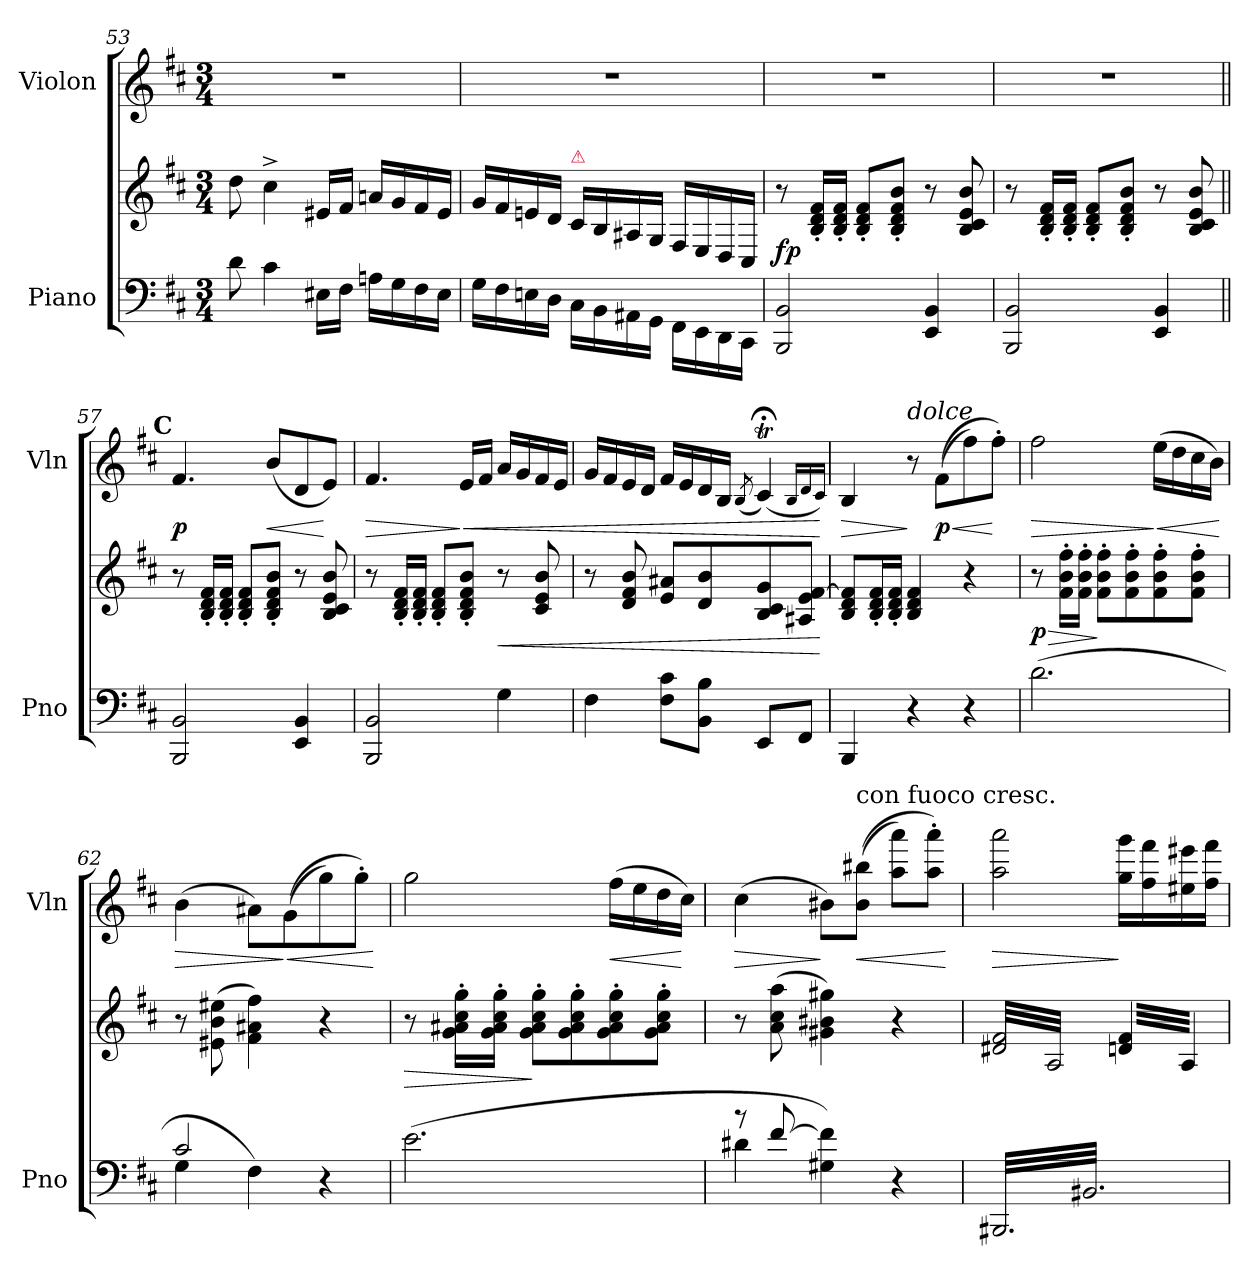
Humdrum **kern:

**kern	**kern	**dynam	**kern	**dynam
*part2	*part2	*part2	*part1	*part1
*staff3	*staff2	*staff2/3	*staff1	*staff1
*I"Piano	*	*	*I"Violon	*
*I'Pno	*	*	*I'Vln	*
*clefF4	*clefG2	*	*clefG2	*
*k[f#c#]	*k[f#c#]	*	*k[f#c#]	*
*D:	*D:	*	*D:	*
*M3/4	*M3/4	*	*M3/4	*
=53	=53	=53	=53	=53
8d\	8dd\	.	2.r	.
4c#\	4cc#^\	.	.	.
16E#X\LL	16e#X/LL	.	.	.
16F#\JJ	16f#/JJ	.	.	.
16An\LL	16an/LL	.	.	.
16G\	16g/	.	.	.
16F#\	16f#/	.	.	.
16E#\JJ	16e#/JJ	.	.	.
=54	=54	=54	=54	=54
16G\LL	16g/LL	.	2.r	.
16F#\	16f#/	.	.	.
16En\	16en/	.	.	.
16D\JJ	16d/JJ	.	.	.
!	!LO:TX:a:color=crimson:t=⚠	!	!	!
16C#\LL	16c#\LL	.	.	.
16BB\	16B/	.	.	.
16AA#X\	16A#X/	.	.	.
16GG\JJ	16G/JJ	.	.	.
16FF#\LL	16F#/LL	.	.	.
16EE\	16E/	.	.	.
16DD\	16D/	.	.	.
16CC#\JJ	16C#/JJ	.	.	.
=55	=55	=55	=55	=55
2BBB/ 2BB/	8r	fp	2.r	.
.	16B'>/ 16d'>/ 16f#'>/LL	.	.	.
.	16B'>/ 16d'>/ 16f#'>/JJ	.	.	.
.	8B'>/ 8d'>/ 8f#'>/L	.	.	.
.	8B'>/ 8d'>/ 8f#'>/ 8b'>/J	.	.	.
4EE/ 4BB/	8r	.	.	.
.	8B/ 8c#/ 8e/ 8b/	.	.	.
=56	=56	=56	=56	=56
2BBB/ 2BB/	8r	.	2.r	.
.	16B'>/ 16d'>/ 16f#'>/LL	.	.	.
.	16B'>/ 16d'>/ 16f#'>/JJ	.	.	.
.	8B'>/ 8d'>/ 8f#'>/L	.	.	.
.	8B'>/ 8d'>/ 8f#'>/ 8b'>/J	.	.	.
4EE/ 4BB/	8r	.	.	.
.	8B/ 8c#/ 8e/ 8b/	.	.	.
=57||	=57||	=57||	=57||	=57||
!	!	!	!LO:TX:a:B:rj:t=C	!
2BBB/ 2BB/	8r	.	4.f#/	p
.	16B'>/ 16d'>/ 16f#'>/LL	.	.	.
.	16B'>/ 16d'>/ 16f#'>/JJ	.	.	.
.	8B'>/ 8d'>/ 8f#'>/L	.	.	.
!	!	!	!	!LO:HP:b
.	8B'>/ 8d'>/ 8f#'>/ 8b'>/J	.	(8b/L	<
4EE/ 4BB/	8r	.	8d/	.
.	8B/ 8c#/ 8e/ 8b/	.	8e/J)	[
=58	=58	=58	=58	=58
!	!	!	!	!LO:HP:b
2BBB/ 2BB/	8r	.	4.f#/	>
.	16B'>/ 16d'>/ 16f#'>/LL	.	.	.
.	16B'>/ 16d'>/ 16f#'>/JJ	.	.	.
.	8B'>/ 8d'>/ 8f#'>/L	.	.	.
!	!	!	!	!LO:HP:n=1:b
.	8B'>/ 8d'>/ 8f#'>/ 8b'>/J	.	16e/LL	] <
.	.	.	16f#/JJ	.
4G\	8r	<	16a/LL	.
.	.	.	16g/	.
.	8c#/ 8e/ 8b/	.	16f#/	.
.	.	.	16e/JJ	.
=59	=59	=59	=59	=59
4F#\	8r	.	16g/LL	.
.	.	.	16f#/	.
.	8d/ 8f#/ 8b/	.	16e/	.
.	.	.	16d/JJ	.
8F#\ 8c#\L	8e/ 8a#X/L	.	16f#/LL	.
.	.	.	16e/	.
8BB\ 8B\J	8d/ 8b/	.	16d/	.
.	.	.	16B/JJ	.
.	.	.	(8qB/	.
8EE/L	8B/ 8c#/ 8g/	.	(4c#t;</)	.
8FF#/J	8A#X/ 8e/ [8f#/J	.	.	.
.	.	.	16qqB/LL	.
.	.	.	16qqd/	.
.	.	.	16qqc#/JJ)	.
.	.	[	.	[
=60	=60	=60	=60	=60
!	!	!	!	!LO:HP:b
4BBB/	8B/ 8d/ 8f#]/L	.	4B/	>
.	16B'>/ 16d'>/ 16f#'>/L	.	.	.
.	16B'>/ 16d'>/ 16f#'>/JJ	.	.	.
!	!	!	!LO:TX:a:i:t=dolce	!
4r	4B/ 4d/ 4f#/	.	8r	]
!	!	!	!	!LO:HP:b
.	.	.	((8f#\L	< p
4r	4r	.	8ff#\)	.
.	.	.	8ff#'\J)	[
=61	=61	=61	=61	=61
!	!	!	!	!LO:HP:b
(<2.d\	8r	> p	2ff#\	>
.	16f#'\ 16b'\ 16ff#'\LL	.	.	.
.	16f#'\ 16b'\ 16ff#'\JJ	.	.	.
.	8f#'\ 8b'\ 8ff#'\L	]	.	.
.	8f#'\ 8b'\ 8ff#'\	.	.	.
!	!	!	!	!LO:HP:n=1:b
.	8f#'\ 8b'\ 8ff#'\	.	(16ee\LL	] <
.	.	.	16dd\	.
.	8f#'\ 8b'\ 8ff#'\J	.	16cc#\	.
.	.	.	16b\JJ)	.
.	.	.	.	[
=62	=62	=62	=62	=62
*^	*	*	*	*
!	!	!	!	!	!LO:HP:b
2c#/	4G\	8r	.	(4b\	>
.	.	(8e#X\ 8b\ 8ee#X\	.	.	.
.	4F#\)	4f#\ 4a#X\ 4ff#\)	.	8a#X\L)	.
!	!	!	!	!	!LO:HP:n=1:b
.	.	.	.	((8g\	] <
4r	4ryy	4r	.	8gg\)	.
.	.	.	.	8gg'\J)	.
*v	*v	*	*	*	*
.	.	.	.	[
=63	=63	=63	=63	=63
(<2.e\	8r	>	2gg\	.
.	16g'\ 16a#X'\ 16cc#'\ 16gg'\LL	.	.	.
.	16g'\ 16a#'\ 16cc#'\ 16gg'\JJ	.	.	.
.	8g'\ 8a#'\ 8cc#'\ 8gg'\L	]	.	.
.	8g'\ 8a#'\ 8cc#'\ 8gg'\	.	.	.
!	!	!	!	!LO:HP:b
.	8g'\ 8a#'\ 8cc#'\ 8gg'\	.	(16ff#\LL	<
.	.	.	16ee\	.
.	8g'\ 8a#'\ 8cc#'\ 8gg'\J	.	16dd\	.
.	.	.	16cc#\JJ)	[
=64	=64	=64	=64	=64
*^	*	*	*	*
!	!	!	!	!	!LO:HP:b
8r	4d#X\	8r	.	(4cc#\	>
[8f#/	.	(8a\ 8cc#\ 8aa\	.	.	.
4G#X\ 4f#]\)	4ryy	4g#X\ 4b#X\ 4gg#X\)	.	8b#X\L)	]
!	!	!	!	!LO:TX:t=con fuoco cresc.	!
!	!	!	!	!	!LO:HP:b
.	.	.	.	((8b#\ 8bb#X\J	<
4r	4ryy	4r	.	8aa\ 8aaa\L)	.
.	.	.	.	8aa'\ 8aaa'\J)	.
*v	*v	*	*	*	*
.	.	.	.	[
=65	=65	=65	=65	=65
!	!LO:TX:c:t=cresc.	!	!	!
!	!	!	!	!LO:HP:b
*tremolo	*	*	*	*
*	*tremolo	*	*	*
32BBB#X/LLL	32d#X/ 32f#/LLL	.	2aa\ 2aaa\	>
32BB#/	32A/	.	.	.
32BBB#X/	32d#X/ 32f#/	.	.	.
32BB#/	32A/	.	.	.
32BBB#X/	32d#X/ 32f#/	.	.	.
32BB#/	32A/	.	.	.
32BBB#X/	32d#X/ 32f#/	.	.	.
32BB#/	32A/	.	.	.
32BBB#X/	32d#X/ 32f#/	.	.	.
32BB#/	32A/	.	.	.
32BBB#X/	32d#X/ 32f#/	.	.	.
32BB#/	32A/	.	.	.
32BBB#X/	32d#X/ 32f#/	.	.	.
32BB#/	32A/	.	.	.
32BBB#X/	32d#X/ 32f#/	.	.	.
32BB#/	32A/JJJ	.	.	.
32BBB#X/	32dn/ 32f#/LLL	.	16gg\ 16ggg\LL	]
32BB#/	32A/	.	.	.
32BBB#X/	32dn/ 32f#/	.	16ff#\ 16fff#\	.
32BB#/	32A/	.	.	.
32BBB#X/	32dn/ 32f#/	.	16ee#X\ 16eee#X\	.
32BB#/	32A/	.	.	.
32BBB#X/	32dn/ 32f#/	.	16ff#\ 16fff#\JJ	.
32BB#/JJJ	32A/JJJ	.	.	.
*	*Xtremolo	*	*	*
*Xtremolo	*	*	*	*
.	.	.	.	.
.	.	.	.	.
.	.	.	.	.
.	.	.	.	.
.	.	.	.	.
.	.	.	.	.
.	.	.	.	.
.	.	.	.	.
.	.	.	.	.
.	.	.	.	.
.	.	.	.	.
.	.	.	.	.
=	=	=	=	=
*-	*-	*-	*-	*-
